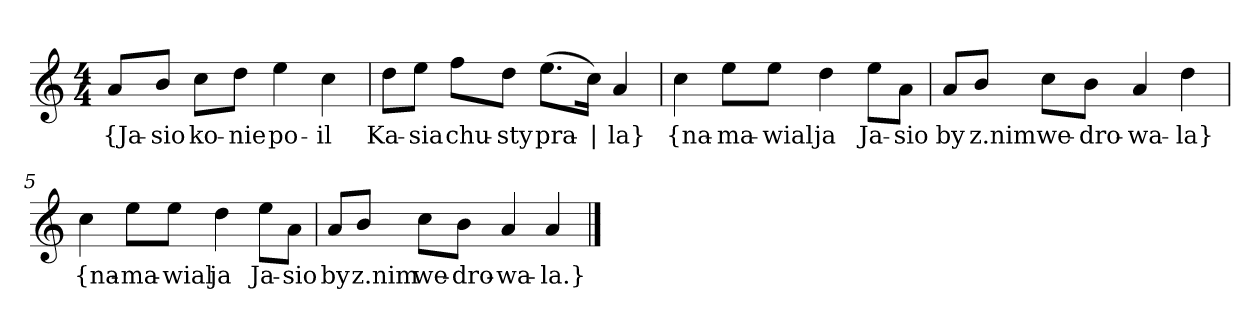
**kern	**text
*part1	*part1
*staff1	*staff1
*clefG2	*
*k[]	*
*a:	*
*M4/4	*
=	=
8a/L	{Ja-
8b/J	-sio
8cc\L	ko-
8dd\J	-nie
4ee	po-
4cc	-il
=2	=2
8dd\L	Ka-
8ee\J	-sia
8ff\L	chu-
8dd\J	-sty
(8.ee\L	pra-
16cc\Jk)	|
4a	-la}
=3y	=3y
4cc	{na-
8ee\L	-ma-
8ee\J	-wial
4dd	ja
8ee\L	Ja-
8a\J	-sio
=4	=4
8a/L	by
8b/J	z.nim
8cc\L	we-
8b\J	-dro-
4a	-wa-
4dd	-la}
=5y	=5y
4cc	{na-
8ee\L	-ma-
8ee\J	-wial
4dd	ja
8ee\L	Ja-
8a\J	-sio
=6	=6
8a/L	by
8b/J	z.nim
8cc\L	we-
8b\J	-dro-
4a	-wa-
4a	-la.}
==	==
*-	*-
